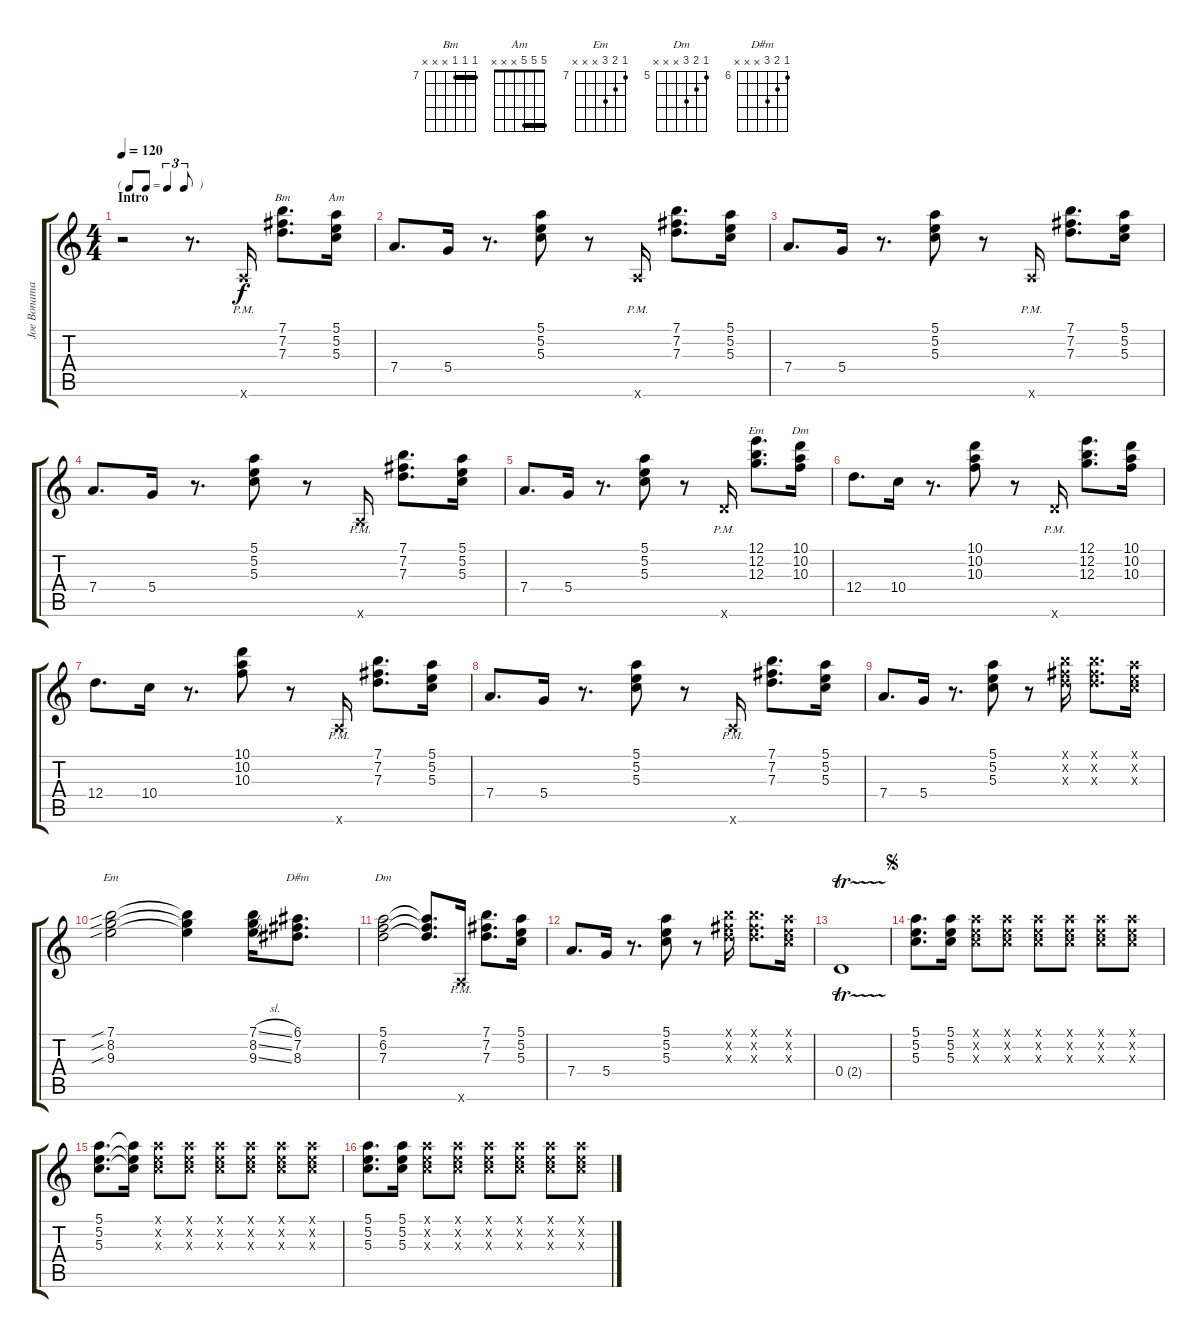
\track ("Joe Bonamassa" "Joe Bonama") {instrument overdrivenguitar}
\staff {score tabs}
\tuning (E4 B3 G3 D3 A2 E2) {hide}
\chord ("Bm" 7 7 7 x x x) {firstfret 7 barre 7}
\chord ("Am" 5 5 5 x x x) {barre 5}
\chord ("Em" 12 12 12 x x x) {firstfret 12 barre 12}
\chord ("Dm" 10 10 10 x x x) {firstfret 10 barre 10}
\chord ("Em" 7 8 9 x x x) {firstfret 7}
\chord ("D#m" 6 7 8 x x x) {firstfret 6}
\chord ("Dm" 5 6 7 x x x) {firstfret 5}
\ts (4 4)
\tf triplet8th
\section ("" "Intro")
\tempo 120
\clef g2
\ks c
r.2{dy f instrument overdrivenguitar} r.8{d} 5.6{pm x}.16 (7.1 7.2 7.3).8{d ch "Bm"} (5.1 5.2 5.3).16{ch "Am"} |
7.4.8{d} 5.4.16 r.8{d} (5.1 5.2 5.3).8 r.8 5.6{pm x}.16 (7.1 7.2 7.3).8{d} (5.1 5.2 5.3).16 |
7.4.8{d} 5.4.16 r.8{d} (5.1 5.2 5.3).8 r.8 5.6{pm x}.16 (7.1 7.2 7.3).8{d} (5.1 5.2 5.3).16 |
7.4.8{d} 5.4.16 r.8{d} (5.1 5.2 5.3).8 r.8 5.6{pm x}.16 (7.1 7.2 7.3).8{d} (5.1 5.2 5.3).16 |
7.4.8{d} 5.4.16 r.8{d} (5.1 5.2 5.3).8 r.8 10.6{pm x}.16 (12.1 12.2 12.3).8{d ch "Em"} (10.1 10.2 10.3).16{ch "Dm"} |
12.4.8{d} 10.4.16 r.8{d} (10.1 10.2 10.3).8 r.8 10.6{pm x}.16 (12.1 12.2 12.3).8{d} (10.1 10.2 10.3).16 |
12.4.8{d} 10.4.16 r.8{d} (10.1 10.2 10.3).8 r.8 5.6{pm x}.16 (7.1 7.2 7.3).8{d} (5.1 5.2 5.3).16 |
7.4.8{d} 5.4.16 r.8{d} (5.1 5.2 5.3).8 r.8 5.6{pm x}.16 (7.1 7.2 7.3).8{d} (5.1 5.2 5.3).16 |
7.4.8{d} 5.4.16 r.8{d} (5.1 5.2 5.3).8 r.8 (7.1{x} 7.2{x} 7.3{x}).16 (7.1{x} 7.2{x} 7.3{x}).8{d} (5.1{x} 5.2{x} 5.3{x}).16 |
(7.1{sib} 8.2{sib} 9.3{sib}).2{ch "Em"} (7.1{t} 8.2{t} 9.3{t}).4 (7.1{sl} 8.2{sl} 9.3{sl}).16 (6.1 7.2 8.3).8{d ch "D#m"} |
(5.1 6.2 7.3).2{ch "Dm"} (5.1{t} 6.2{t} 7.3{t}).8{d} 5.6{pm x}.16 (7.1 7.2 7.3).8{d} (5.1 5.2 5.3).16 |
7.4.8{d} 5.4.16 r.8{d} (5.1 5.2 5.3).8 r.8 (7.1{x} 7.2{x} 7.3{x}).16 (7.1{x} 7.2{x} 7.3{x}).8{d} (5.1{x} 5.2{x} 5.3{x}).16 |
0.4{tr (2 32)}.1 |
\jump segno
(5.1 5.2 5.3).8{d} (5.1 5.2 5.3).16 (5.1{x} 5.2{x} 5.3{x}).8 (5.1{x} 5.2{x} 5.3{x}).8 (5.1{x} 5.2{x} 5.3{x}).8 (5.1{x} 5.2{x} 5.3{x}).8 (5.1{x} 5.2{x} 5.3{x}).8 (5.1{x} 5.2{x} 5.3{x}).8 |
(5.1 5.2 5.3).8{d} (5.1{t} 5.2{t} 5.3{t}).16 (5.1{x} 5.2{x} 5.3{x}).8 (5.1{x} 5.2{x} 5.3{x}).8 (5.1{x} 5.2{x} 5.3{x}).8 (5.1{x} 5.2{x} 5.3{x}).8 (5.1{x} 5.2{x} 5.3{x}).8 (5.1{x} 5.2{x} 5.3{x}).8 |
(5.1 5.2 5.3).8{d} (5.1 5.2 5.3).16 (5.1{x} 5.2{x} 5.3{x}).8 (5.1{x} 5.2{x} 5.3{x}).8 (5.1{x} 5.2{x} 5.3{x}).8 (5.1{x} 5.2{x} 5.3{x}).8 (5.1{x} 5.2{x} 5.3{x}).8 (5.1{x} 5.2{x} 5.3{x}).8
